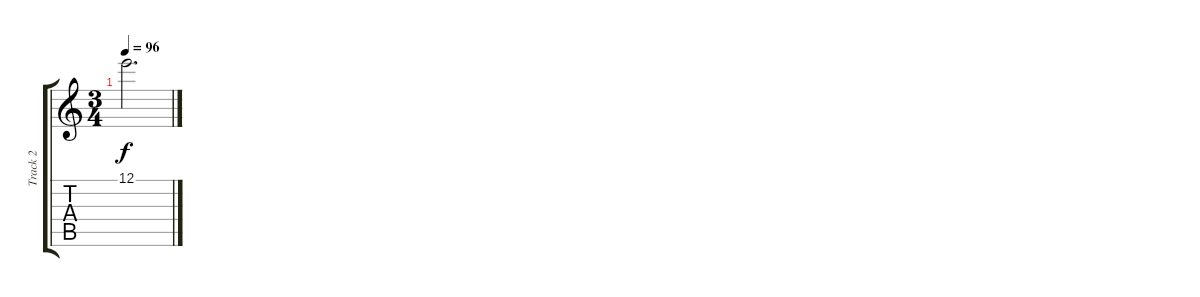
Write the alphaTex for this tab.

\track ("Track 2" "Track 2") {instrument acousticguitarsteel}
\staff {score tabs}
\tuning (E4 B3 G3 D3 A2 E2) {hide}
\ts (3 4)
\tempo 96
\clef g2
\ks c
12.1{t}.2{d dy f}
